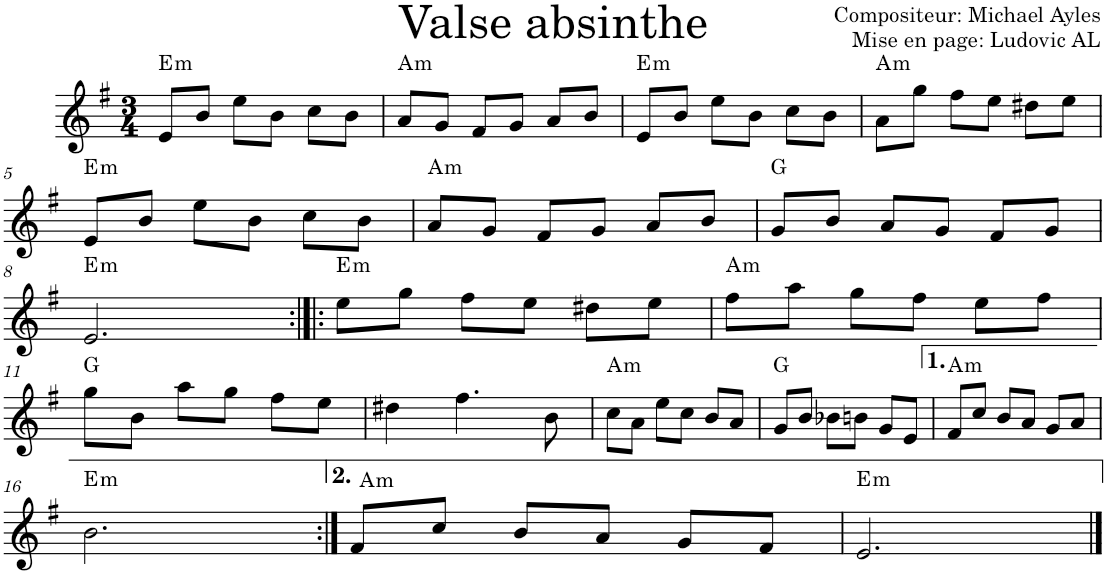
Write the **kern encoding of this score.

**kern	**harte
*part1	*part1
*staff1	*
*I"Violon	*
*I'Vln.	*
*clefG2	*
*k[f#]	*
*M3/4	*
=1	=1
!	!LO:H:kt=m
8e/L	E:min
8b/J	.
8ee\L	.
8b\J	.
8cc\L	.
8b\J	.
=2	=2
!	!LO:H:kt=m
8a/L	A:min
8g/J	.
8f#/L	.
8g/J	.
8a/L	.
8b/J	.
=3	=3
!	!LO:H:kt=m
8e/L	E:min
8b/J	.
8ee\L	.
8b\J	.
8cc\L	.
8b\J	.
=4	=4
!	!LO:H:kt=m
8a\L	A:min
8gg\J	.
8ff#\L	.
8ee\J	.
8dd#X\L	.
8ee\J	.
!!LO:LB:g=z
=5	=5
!	!LO:H:kt=m
8e/L	E:min
8b/J	.
8ee\L	.
8b\J	.
8cc\L	.
8b\J	.
=6	=6
!	!LO:H:kt=m
8a/L	A:min
8g/J	.
8f#/L	.
8g/J	.
8a/L	.
8b/J	.
=7	=7
8g/L	G:maj
8b/J	.
8a/L	.
8g/J	.
8f#/L	.
8g/J	.
!!LO:LB:g=z
=8	=8
!	!LO:H:kt=m
2.e/	E:min
=9:|!|:	=9:|!|:
!	!LO:H:kt=m
8ee\L	E:min
8gg\J	.
8ff#\L	.
8ee\J	.
8dd#X\L	.
8ee\J	.
=10	=10
!	!LO:H:kt=m
8ff#\L	A:min
8aa\J	.
8gg\L	.
8ff#\J	.
8ee\L	.
8ff#\J	.
!!LO:LB:g=z
=11	=11
8gg\L	G:maj
8b\J	.
8aa\L	.
8gg\J	.
8ff#\L	.
8ee\J	.
=12	=12
4dd#X\	.
4.ff#\	.
8b\	.
=13	=13
!	!LO:H:kt=m
8cc\L	A:min
8a\J	.
8ee\L	.
8cc\J	.
8b/L	.
8a/J	.
=14	=14
8g/L	G:maj
8b/J	.
8b-X\L	.
8bn\J	.
8g/L	.
8e/J	.
=15	=15
!	!LO:H:kt=m
8f#/L	A:min
8cc/J	.
8b/L	.
8a/J	.
8g/L	.
8a/J	.
!!LO:LB:g=z
=16	=16
!	!LO:H:kt=m
2.b\	E:min
=17:|!	=17:|!
!	!LO:H:kt=m
8f#/L	A:min
8cc/J	.
8b/L	.
8a/J	.
8g/L	.
8f#/J	.
=18	=18
!	!LO:H:kt=m
2.e/	E:min
==	==
*-	*-
